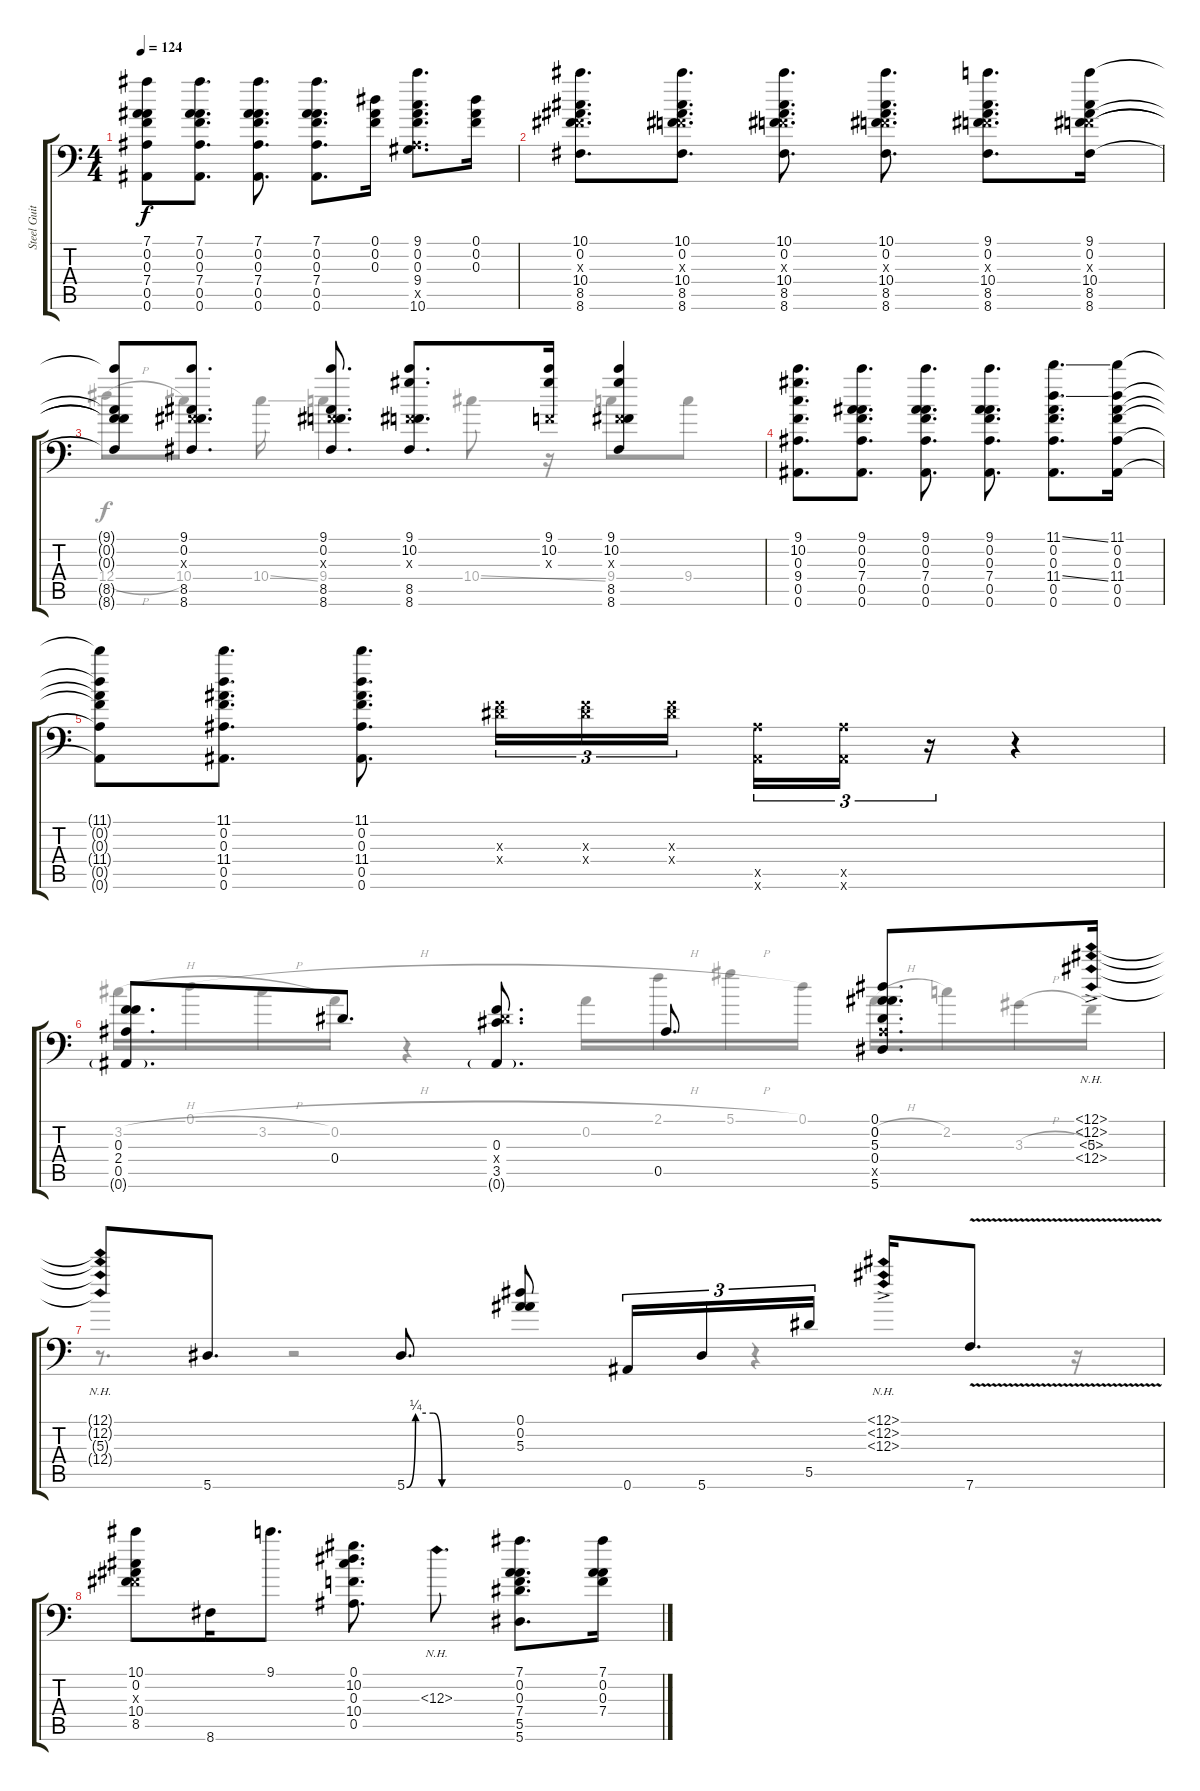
\track ("Steel Guitar" "Steel Guit") {instrument acousticguitarsteel}
\staff {score tabs}
\tuning (Eb4 Bb3 F3 Eb3 Bb2 Bb1) {hide}
\voice
\ts (4 4)
\tempo 124
\clef f4
\ks c
(7.1{t} 0.2{t} 0.3{t} 7.4{t} 0.5{t} 0.6{t}).8{dy f} (7.1 0.2 0.3 7.4 0.5 0.6).8{d} (7.1 0.2 0.3 7.4 0.5 0.6).8{d} (7.1 0.2 0.3 7.4 0.5 0.6).8{d} (0.1 0.2 0.3).16 (9.1 0.2 0.3 9.4 0.5{x} 10.6).8{d} (0.1 0.2 0.3).16 |
(10.1 0.2 0.3{x} 10.4 8.5 8.6).8{d} (10.1 0.2 0.3{x} 10.4 8.5 8.6).8{d} (10.1 0.2 0.3{x} 10.4 8.5 8.6).8{d} (10.1 0.2 0.3{x} 10.4 8.5 8.6).8{d} (9.1 0.2 0.3{x} 10.4 8.5 8.6).8{d} (9.1 0.2 0.3{x} 10.4 8.5 8.6).16 |
(9.1{t} 0.2{t} 0.3{t} 8.5{t} 8.6{t}).8 (9.1 0.2 0.3{x} 8.5 8.6).8{d} (9.1 0.2 0.3{x} 8.5 8.6).8{d} (9.1 10.2 0.3{x} 8.5 8.6).8{d} (9.1 10.2 0.3{x}).16 (9.1 10.2 0.3{x} 8.5 8.6).4 |
(9.1 10.2 0.3 9.4 0.5 0.6).8{d} (9.1 0.2 0.3 7.4 0.5 0.6).8{d} (9.1 0.2 0.3 7.4 0.5 0.6).8{d} (9.1 0.2 0.3 7.4 0.5 0.6).8{d} (11.1{ss} 0.2 0.3 11.4{ss} 0.5 0.6).8{d} (11.1 0.2 0.3 11.4 0.5 0.6).16 |
(11.1{t} 0.2{t} 0.3{t} 11.4{t} 0.5{t} 0.6{t}).8 (11.1 0.2 0.3 11.4 0.5 0.6).8{d} (11.1 0.2 0.3 11.4 0.5 0.6).8{d} (0.3{x} 0.4{x}).16{tu (3 2)} (0.3{x} 0.4{x}).16{tu (3 2)} (0.3{x} 0.4{x}).16{tu (3 2)} (0.5{x} 0.6{x}).16{tu (3 2)} (0.5{x} 0.6{x}).16{tu (3 2)} r.16{tu (3 2)} r.4 |
(0.3 2.4 0.5 0.6{g}).8{d} 0.4.8{d} (0.3 0.4{x} 3.5 0.6{g}).8{d} 0.5.8{d} (0.1 0.2 5.3 0.4 0.5{x} 5.6).8{d} (12.1{nh ac} 12.2{nh ac} 5.3{nh ac} 12.4{nh ac}).16 |
(12.1{nh t} 12.2{nh t} 5.3{nh t} 12.4{nh t}).8 5.6.8{d} 5.6{be (custom 0 0 5 1 15 1 20 0 60 0)}.8{d} (0.1 0.2 5.3).8 0.6.16{tu (3 2)} 5.6.16{tu (3 2)} 5.5.16{tu (3 2)} (12.1{nh ac} 12.2{nh ac} 12.3{nh ac}).16 7.6{v}.8{d} |
(10.1 0.2 0.3{x} 10.4 8.5).8 8.6.16 9.1.8{d} (0.1 10.2 0.3 10.4 0.5).8{d} 0.3{nh}.8{d} (7.1 0.2 0.3 7.4 5.5 5.6).8{d} (7.1 0.2 0.3 7.4).16
\voice
\clef f4
\ottava regular
\simile none
\ks c
|
|
12.4{h}.8 10.4.8 10.4{ss}.16 9.4.4 10.4{ss}.8 r.16 9.4.8 9.4.8 |
|
|
3.2{h}.16 0.1{h}.16 3.2{h}.16 0.2.16 r.4 0.2.16 2.1{h}.16 5.1{h}.16 0.1.16 0.2{h}.16 2.2.16 3.3{h}.16 0.3.16 |
r.8{d} r.2 r.4 r.16 |
